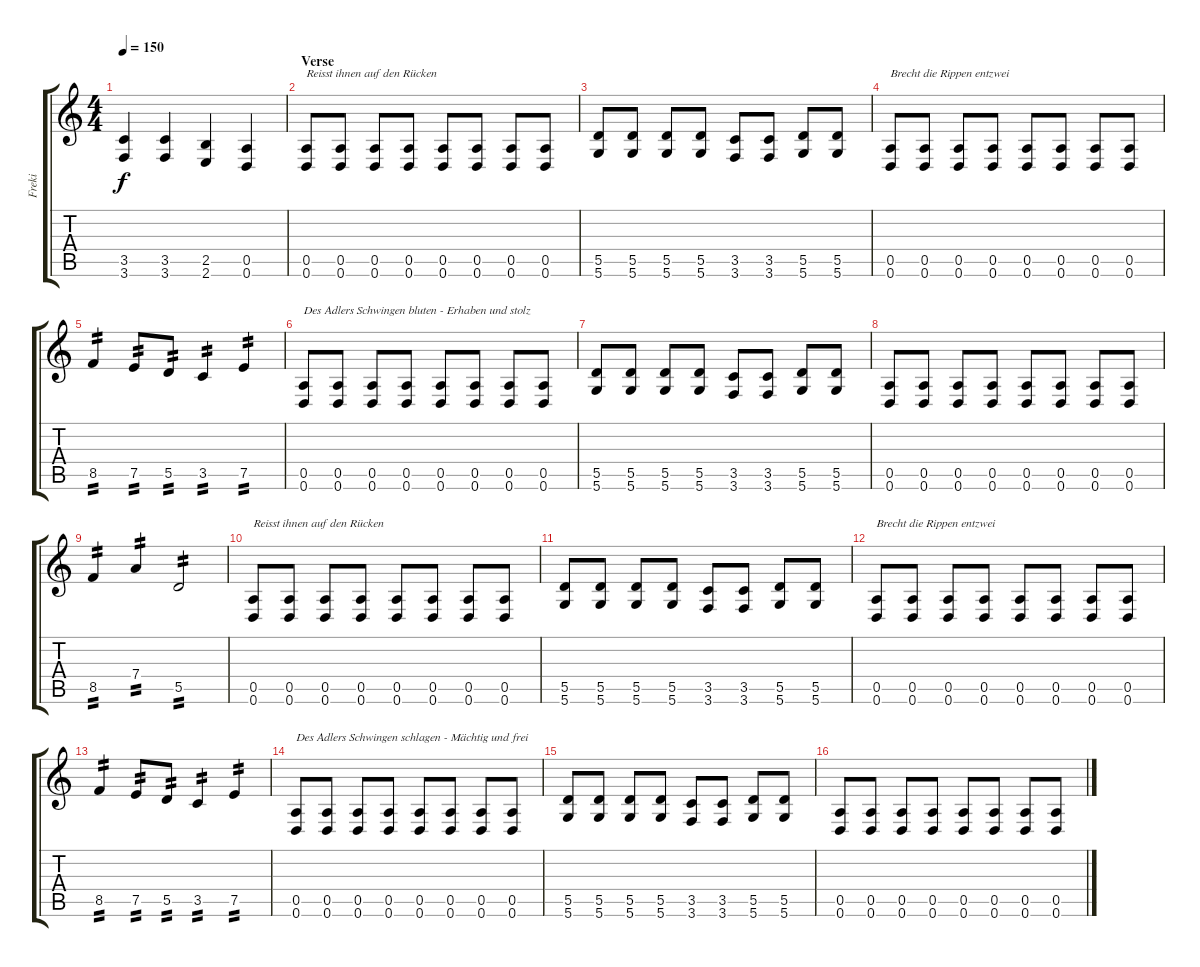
\track ("Freki" "Freki") {instrument distortionguitar}
\staff {score tabs}
\tuning (E4 B3 G3 D3 A2 D2) {hide}
\ts (4 4)
\tempo 150
\clef g2
\ks c
(3.5 3.6).4{dy f} (3.5 3.6).4 (2.5 2.6).4 (0.5 0.6).4 |
\section ("" "Verse")
(0.5 0.6).8{txt "Reisst ihnen auf den Rücken"} (0.5 0.6).8 (0.5 0.6).8 (0.5 0.6).8 (0.5 0.6).8 (0.5 0.6).8 (0.5 0.6).8 (0.5 0.6).8 |
(5.5 5.6).8 (5.5 5.6).8 (5.5 5.6).8 (5.5 5.6).8 (3.5 3.6).8 (3.5 3.6).8 (5.5 5.6).8 (5.5 5.6).8 |
(0.5 0.6).8{txt "Brecht die Rippen entzwei"} (0.5 0.6).8 (0.5 0.6).8 (0.5 0.6).8 (0.5 0.6).8 (0.5 0.6).8 (0.5 0.6).8 (0.5 0.6).8 |
8.5.4{tp 2} 7.5.8{tp 2} 5.5.8{tp 2} 3.5.4{tp 2} 7.5.4{tp 2} |
(0.5 0.6).8{txt "Des Adlers Schwingen bluten - Erhaben und stolz"} (0.5 0.6).8 (0.5 0.6).8 (0.5 0.6).8 (0.5 0.6).8 (0.5 0.6).8 (0.5 0.6).8 (0.5 0.6).8 |
(5.5 5.6).8 (5.5 5.6).8 (5.5 5.6).8 (5.5 5.6).8 (3.5 3.6).8 (3.5 3.6).8 (5.5 5.6).8 (5.5 5.6).8 |
(0.5 0.6).8 (0.5 0.6).8 (0.5 0.6).8 (0.5 0.6).8 (0.5 0.6).8 (0.5 0.6).8 (0.5 0.6).8 (0.5 0.6).8 |
8.5.4{tp 2} 7.4.4{tp 2} 5.5.2{tp 2} |
(0.5 0.6).8{txt "Reisst ihnen auf den Rücken"} (0.5 0.6).8 (0.5 0.6).8 (0.5 0.6).8 (0.5 0.6).8 (0.5 0.6).8 (0.5 0.6).8 (0.5 0.6).8 |
(5.5 5.6).8 (5.5 5.6).8 (5.5 5.6).8 (5.5 5.6).8 (3.5 3.6).8 (3.5 3.6).8 (5.5 5.6).8 (5.5 5.6).8 |
(0.5 0.6).8{txt "Brecht die Rippen entzwei"} (0.5 0.6).8 (0.5 0.6).8 (0.5 0.6).8 (0.5 0.6).8 (0.5 0.6).8 (0.5 0.6).8 (0.5 0.6).8 |
8.5.4{tp 2} 7.5.8{tp 2} 5.5.8{tp 2} 3.5.4{tp 2} 7.5.4{tp 2} |
(0.5 0.6).8{txt "Des Adlers Schwingen schlagen - Mächtig und frei"} (0.5 0.6).8 (0.5 0.6).8 (0.5 0.6).8 (0.5 0.6).8 (0.5 0.6).8 (0.5 0.6).8 (0.5 0.6).8 |
(5.5 5.6).8 (5.5 5.6).8 (5.5 5.6).8 (5.5 5.6).8 (3.5 3.6).8 (3.5 3.6).8 (5.5 5.6).8 (5.5 5.6).8 |
(0.5 0.6).8 (0.5 0.6).8 (0.5 0.6).8 (0.5 0.6).8 (0.5 0.6).8 (0.5 0.6).8 (0.5 0.6).8 (0.5 0.6).8
